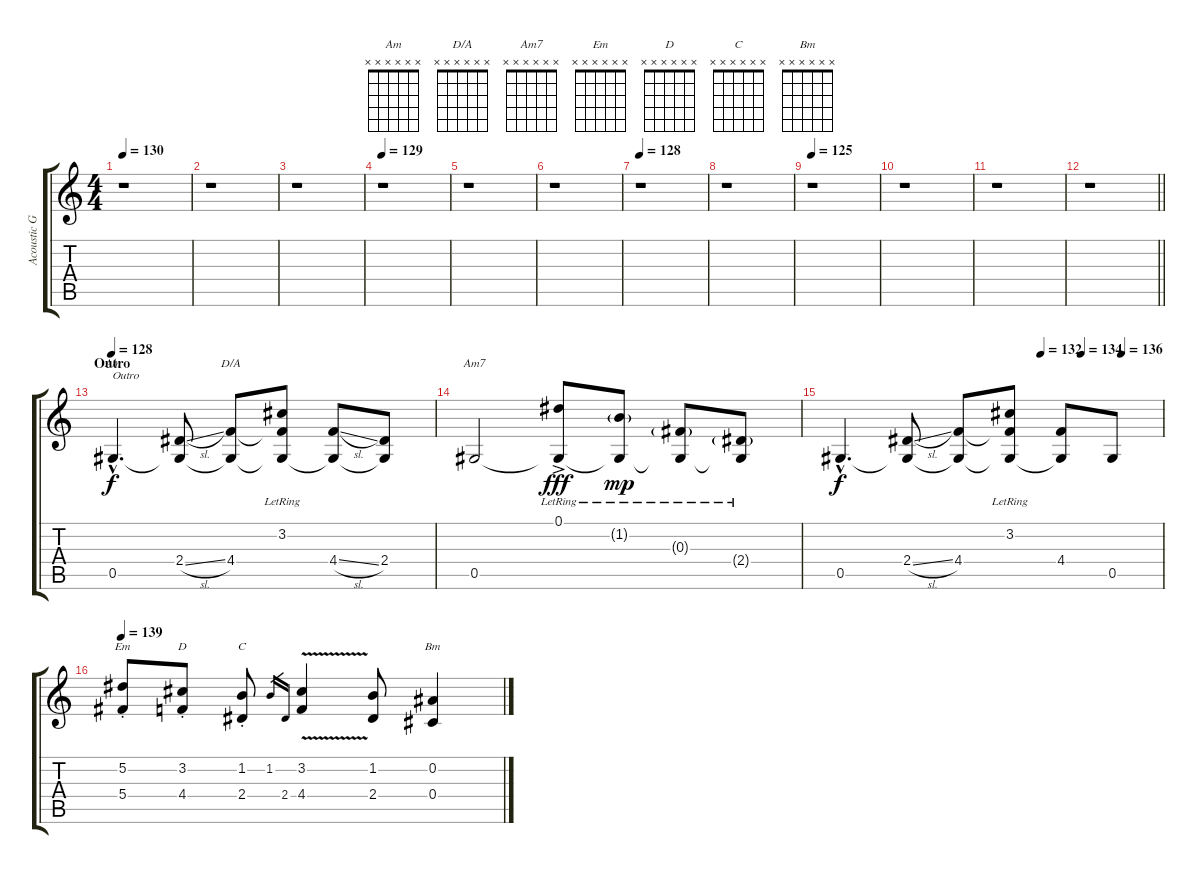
\track ("Acoustic Guitar" "Acoustic G") {instrument acousticguitarsteel}
\staff {score tabs}
\tuning (Eb4 Bb3 Gb3 Db3 Ab2 Eb2) {hide}
\chord ("Am" x x x x x x) {firstfret 0}
\chord ("D/A" x x x x x x) {firstfret 0}
\chord ("Am7" x x x x x x) {firstfret 0}
\chord ("Em" x x x x x x) {firstfret 0}
\chord ("D" x x x x x x) {firstfret 0}
\chord ("C" x x x x x x) {firstfret 0}
\chord ("Bm" x x x x x x) {firstfret 0}
\ts (4 4)
\tempo 130
\clef g2
\ks c
r.1{dy f} |
r.1 |
r.1 |
\tempo 129
r.1 |
r.1 |
r.1 |
\tempo 128
r.1 |
r.1 |
\tempo 125
r.1 |
r.1 |
r.1 |
\barLineRight lightlight
r.1 |
\section ("" "Outro")
\tempo 128
0.5{hac}.4{d ch "Am" txt "Outro" balance 8 instrument acousticguitarsteel} (2.4{sl} 0.5{t}).8 (4.4 0.5{t}).8{ch "D/A"} (3.2{lr} 4.4{t} 0.5{t}).8 (4.4{sl} 0.5{t}).8 (2.4 0.5{t}).8 |
0.5.2{ch "Am7"} (0.1{ac lr} 0.5{t}).8{dy fff} (1.2{g lr} 0.5{t}).8{dy mp} (0.3{g lr} 0.5{t}).8 (2.4{g lr} 0.5{t}).8 |
\tempo (132 0.625)
\tempo (134 0.75)
\tempo (136 0.875)
0.5{hac}.4{d dy f} (2.4{sl} 0.5{t}).8 (4.4 0.5{t}).8 (3.2{lr} 4.4{t} 0.5{t}).8 (4.4 0.5{t}).8 0.5.8 |
\tempo 139
(5.2{st} 5.4{st}).8{ch "Em"} (3.2{st} 4.4{st}).8{ch "D"} (1.2{st} 2.4{st}).8{ch "C"} 1.2.16{gr} 2.4.16{gr} (3.2 4.4{v}).4 (1.2 2.4).8 (0.2 0.4).4{ch "Bm"}
